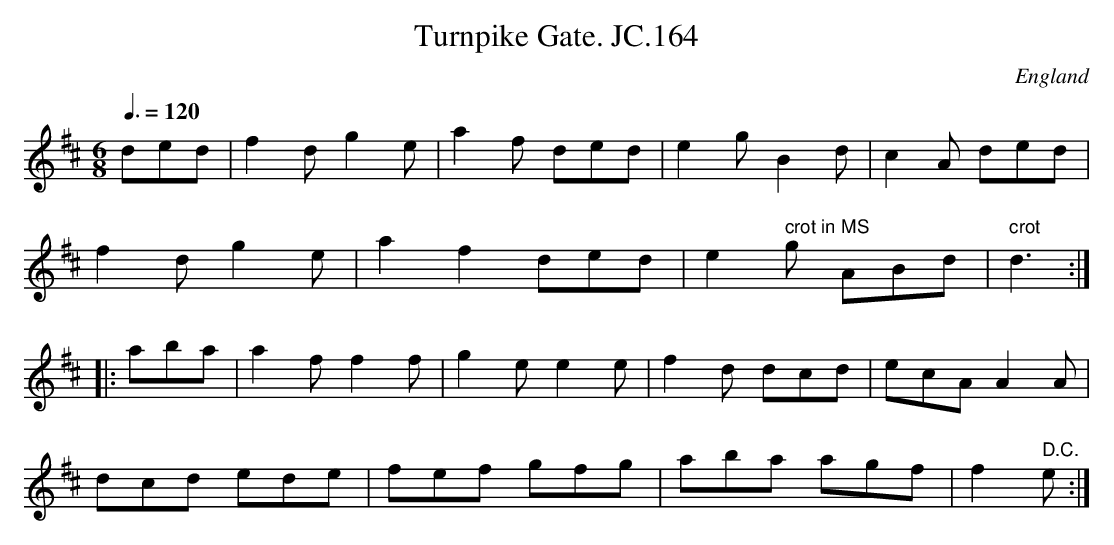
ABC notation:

X:1
T:Turnpike Gate. JC.164
L:1/8
M:6/8
O:England
Q:3/8=120
K:D
ded|\
f2d g2e|a2f ded|e2g B2d|c2A ded|!
f2d g2e|a2f2 ded|e2" crot in MS"g ABd|" crot"d3:|!
|:aba|a2f f2f|g2e e2e|f2d dcd|ecA A2A|!
dcd ede|fef gfg|aba agf|f2" D.C."e:|
